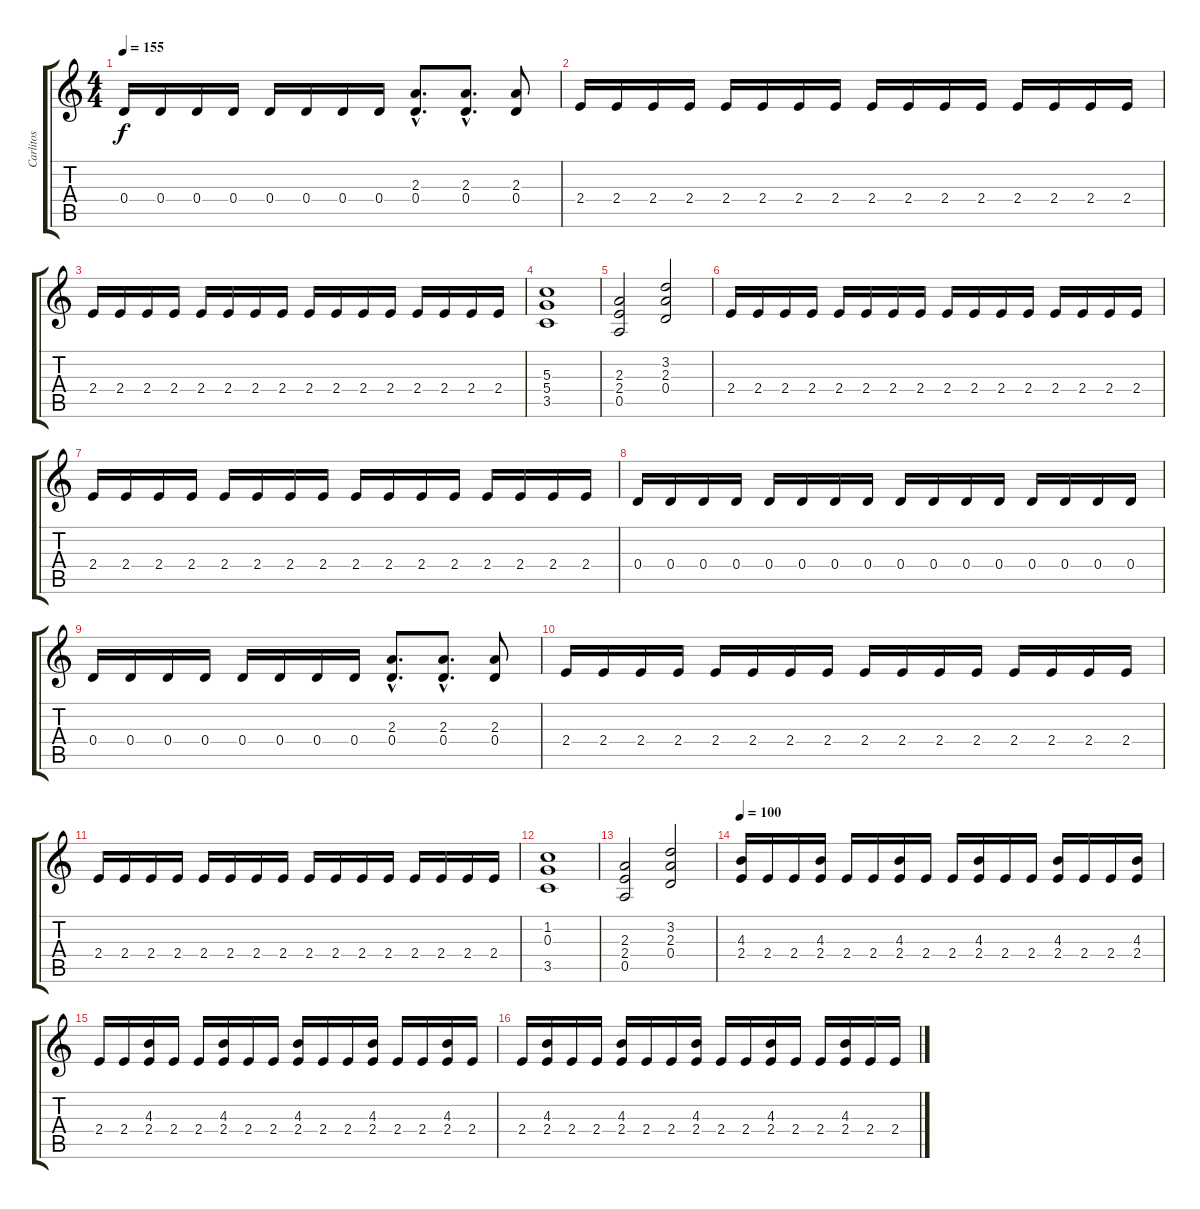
\track ("Carlitos" "Carlitos") {instrument overdrivenguitar}
\staff {score tabs}
\tuning (E4 B3 G3 D3 A2 E2) {hide}
\ts (4 4)
\tempo 155
\clef g2
\ks c
0.4.16{dy f} 0.4.16 0.4.16 0.4.16 0.4.16 0.4.16 0.4.16 0.4.16 (2.3{hac} 0.4{hac}).8{d} (2.3{hac} 0.4{hac}).8{d} (2.3 0.4).8 |
2.4.16 2.4.16 2.4.16 2.4.16 2.4.16 2.4.16 2.4.16 2.4.16 2.4.16 2.4.16 2.4.16 2.4.16 2.4.16 2.4.16 2.4.16 2.4.16 |
2.4.16 2.4.16 2.4.16 2.4.16 2.4.16 2.4.16 2.4.16 2.4.16 2.4.16 2.4.16 2.4.16 2.4.16 2.4.16 2.4.16 2.4.16 2.4.16 |
(5.3 5.4 3.5).1 |
(2.3 2.4 0.5).2 (3.2 2.3 0.4).2 |
2.4.16 2.4.16 2.4.16 2.4.16 2.4.16 2.4.16 2.4.16 2.4.16 2.4.16 2.4.16 2.4.16 2.4.16 2.4.16 2.4.16 2.4.16 2.4.16 |
2.4.16 2.4.16 2.4.16 2.4.16 2.4.16 2.4.16 2.4.16 2.4.16 2.4.16 2.4.16 2.4.16 2.4.16 2.4.16 2.4.16 2.4.16 2.4.16 |
0.4.16 0.4.16 0.4.16 0.4.16 0.4.16 0.4.16 0.4.16 0.4.16 0.4.16 0.4.16 0.4.16 0.4.16 0.4.16 0.4.16 0.4.16 0.4.16 |
0.4.16 0.4.16 0.4.16 0.4.16 0.4.16 0.4.16 0.4.16 0.4.16 (2.3{hac} 0.4{hac}).8{d} (2.3{hac} 0.4{hac}).8{d} (2.3 0.4).8 |
2.4.16 2.4.16 2.4.16 2.4.16 2.4.16 2.4.16 2.4.16 2.4.16 2.4.16 2.4.16 2.4.16 2.4.16 2.4.16 2.4.16 2.4.16 2.4.16 |
2.4.16 2.4.16 2.4.16 2.4.16 2.4.16 2.4.16 2.4.16 2.4.16 2.4.16 2.4.16 2.4.16 2.4.16 2.4.16 2.4.16 2.4.16 2.4.16 |
(1.2 0.3 3.5).1 |
(2.3 2.4 0.5).2 (3.2 2.3 0.4).2 |
\tempo 100
(4.3 2.4).16 2.4.16 2.4.16 (4.3 2.4).16 2.4.16 2.4.16 (4.3 2.4).16 2.4.16 2.4.16 (4.3 2.4).16 2.4.16 2.4.16 (4.3 2.4).16 2.4.16 2.4.16 (4.3 2.4).16 |
2.4.16 2.4.16 (4.3 2.4).16 2.4.16 2.4.16 (4.3 2.4).16 2.4.16 2.4.16 (4.3 2.4).16 2.4.16 2.4.16 (4.3 2.4).16 2.4.16 2.4.16 (4.3 2.4).16 2.4.16 |
2.4.16 (4.3 2.4).16 2.4.16 2.4.16 (4.3 2.4).16 2.4.16 2.4.16 (4.3 2.4).16 2.4.16 2.4.16 (4.3 2.4).16 2.4.16 2.4.16 (4.3 2.4).16 2.4.16 2.4.16
